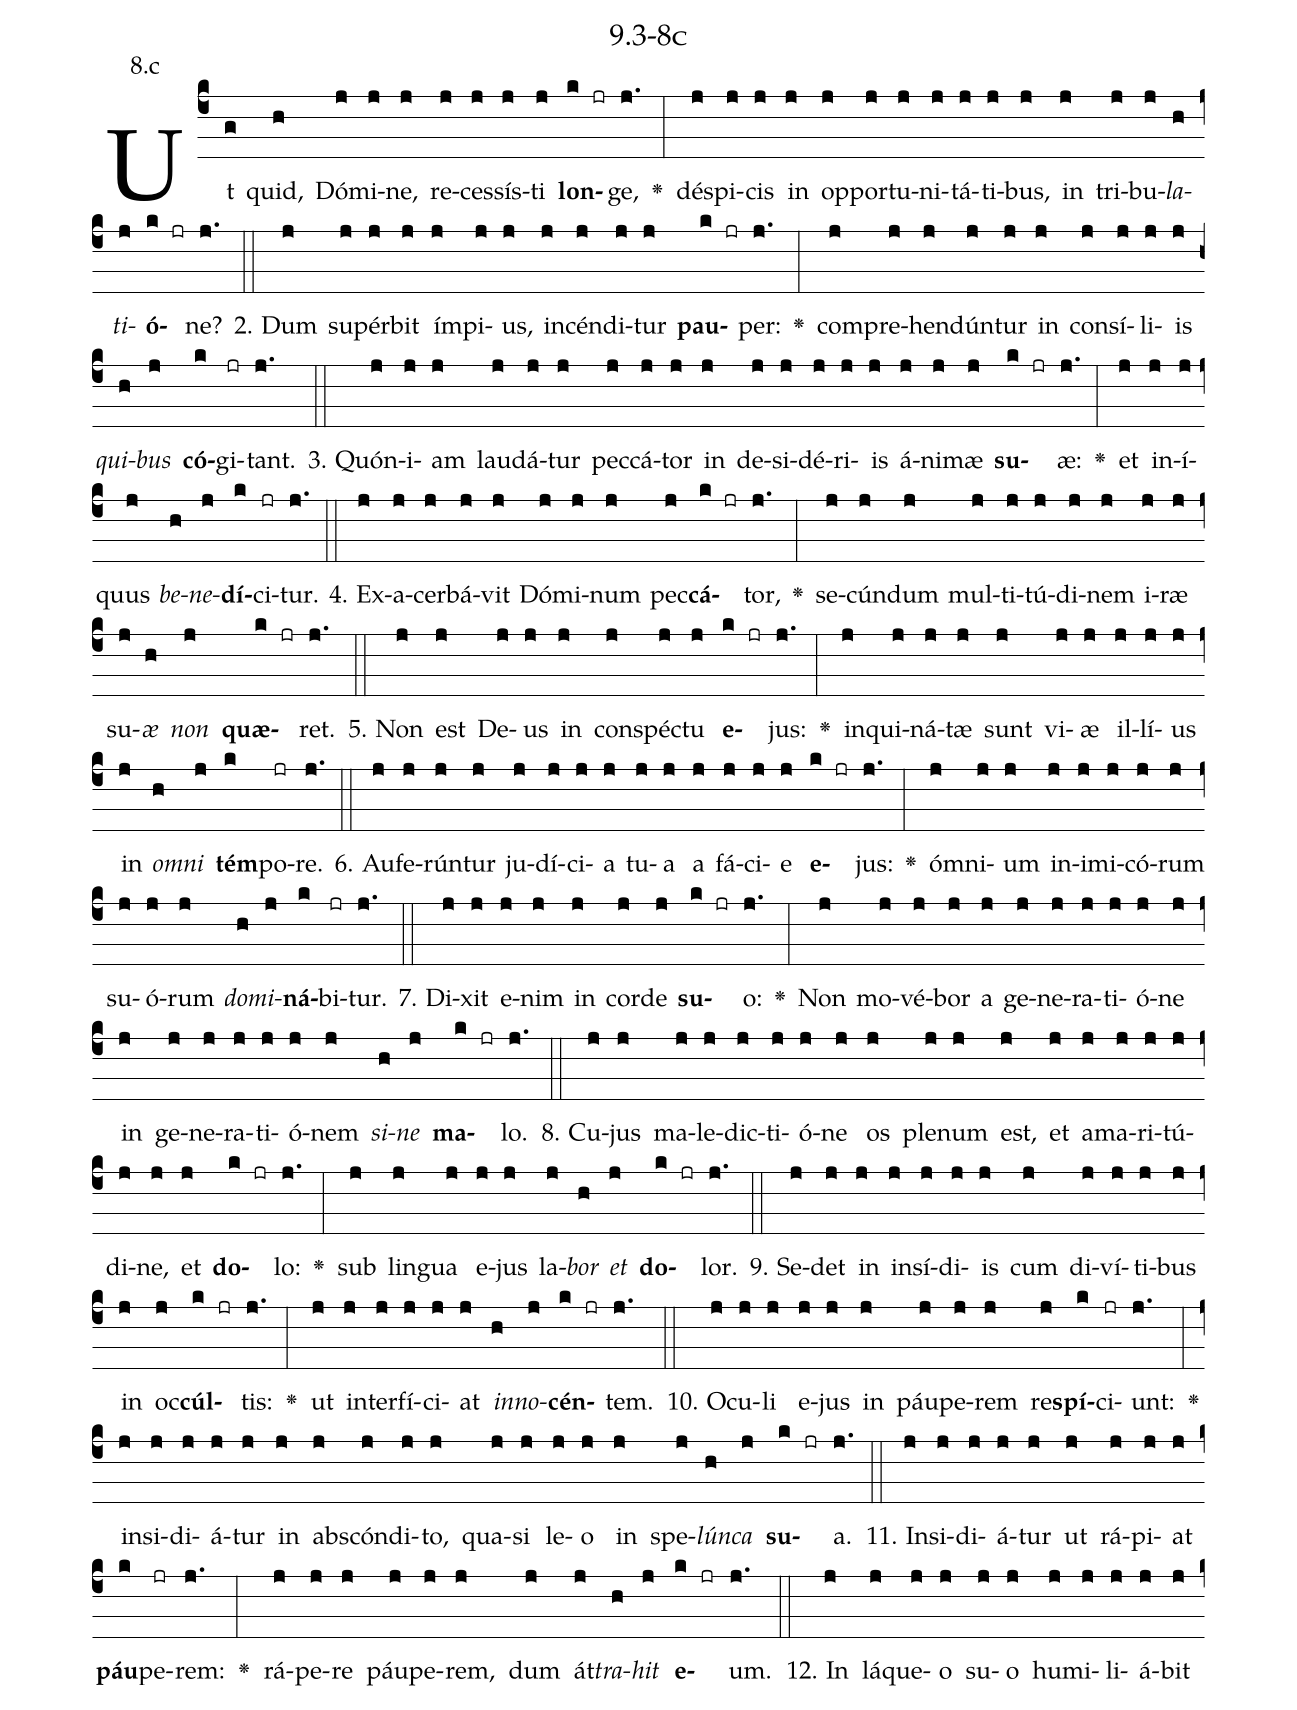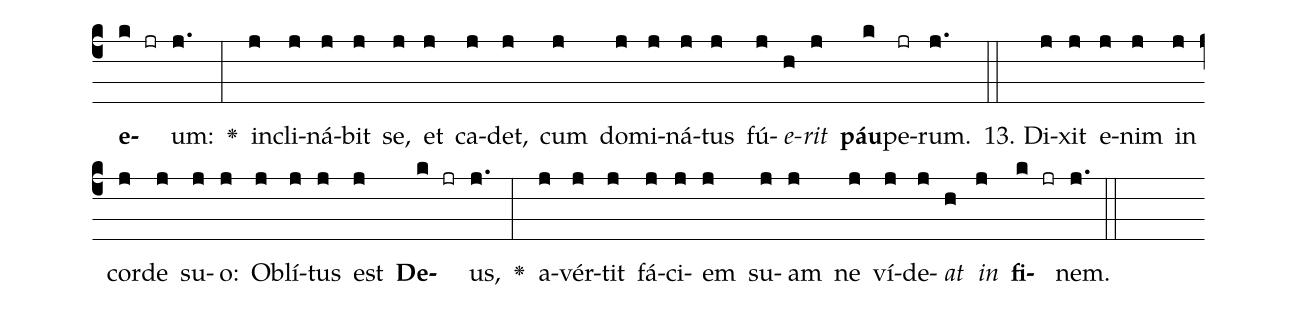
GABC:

name: 9.3-8c;
annotation: 8.c;
%%
(c4)Ut(g) quid,(h) Dó(j)mi(j)ne,(j) re(j)ces(j)sís(j)ti(j) <b>lon</b>(k jr)ge,(j.) <v>\greheightstar</v>(:) dé(j)spi(j)cis(j) in(j) op(j)por(j)tu(j)ni(j)tá(j)ti(j)bus,(j) in(j) tri(j)bu(j)<i>la</i>(h)<i>ti</i>(j)<b>ó</b>(k jr)ne?(j.) (::)
2. Dum(j) su(j)pér(j)bit(j) ím(j)pi(j)us,(j) in(j)cén(j)di(j)tur(j) <b>pau</b>(k jr)per:(j.) <v>\greheightstar</v>(:) com(j)pre(j)hen(j)dún(j)tur(j) in(j) con(j)sí(j)li(j)is(j) <i>qui</i>(h)<i>bus</i>(j) <b>có</b>(k)gi(jr)tant.(j.) (::)
3. Quón(j)i(j)am(j) lau(j)dá(j)tur(j) pec(j)cá(j)tor(j) in(j) de(j)si(j)dé(j)ri(j)is(j) á(j)ni(j)mæ(j) <b>su</b>(k jr)æ:(j.) <v>\greheightstar</v>(:) et(j) in(j)í(j)quus(j) <i>be</i>(h)<i>ne</i>(j)<b>dí</b>(k)ci(jr)tur.(j.) (::)
4. Ex(j)a(j)cer(j)bá(j)vit(j) Dó(j)mi(j)num(j) pec(j)<b>cá</b>(k jr)tor,(j.) <v>\greheightstar</v>(:) se(j)cún(j)dum(j) mul(j)ti(j)tú(j)di(j)nem(j) i(j)ræ(j) su(j)<i>æ</i>(h) <i>non</i>(j) <b>quæ</b>(k jr)ret.(j.) (::)
5. Non(j) est(j) De(j)us(j) in(j) con(j)spéc(j)tu(j) <b>e</b>(k jr)jus:(j.) <v>\greheightstar</v>(:) in(j)qui(j)ná(j)tæ(j) sunt(j) vi(j)æ(j) il(j)lí(j)us(j) in(j) <i>om</i>(h)<i>ni</i>(j) <b>tém</b>(k)po(jr)re.(j.) (::)
6. Au(j)fe(j)rún(j)tur(j) ju(j)dí(j)ci(j)a(j) tu(j)a(j) a(j) fá(j)ci(j)e(j) <b>e</b>(k jr)jus:(j.) <v>\greheightstar</v>(:) óm(j)ni(j)um(j) in(j)i(j)mi(j)có(j)rum(j) su(j)ó(j)rum(j) <i>do</i>(h)<i>mi</i>(j)<b>ná</b>(k)bi(jr)tur.(j.) (::)
7. Di(j)xit(j) e(j)nim(j) in(j) cor(j)de(j) <b>su</b>(k jr)o:(j.) <v>\greheightstar</v>(:) Non(j) mo(j)vé(j)bor(j) a(j) ge(j)ne(j)ra(j)ti(j)ó(j)ne(j) in(j) ge(j)ne(j)ra(j)ti(j)ó(j)nem(j) <i>si</i>(h)<i>ne</i>(j) <b>ma</b>(k jr)lo.(j.) (::)
8. Cu(j)jus(j) ma(j)le(j)dic(j)ti(j)ó(j)ne(j) os(j) ple(j)num(j) est,(j) et(j) a(j)ma(j)ri(j)tú(j)di(j)ne,(j) et(j) <b>do</b>(k jr)lo:(j.) <v>\greheightstar</v>(:) sub(j) lin(j)gua(j) e(j)jus(j) la(j)<i>bor</i>(h) <i>et</i>(j) <b>do</b>(k jr)lor.(j.) (::)
9. Se(j)det(j) in(j) in(j)sí(j)di(j)is(j) cum(j) di(j)ví(j)ti(j)bus(j) in(j) oc(j)<b>cúl</b>(k jr)tis:(j.) <v>\greheightstar</v>(:) ut(j) in(j)ter(j)fí(j)ci(j)at(j) <i>in</i>(h)<i>no</i>(j)<b>cén</b>(k jr)tem.(j.) (::)
10. O(j)cu(j)li(j) e(j)jus(j) in(j) páu(j)pe(j)rem(j) re(j)<b>spí</b>(k)ci(jr)unt:(j.) <v>\greheightstar</v>(:) in(j)si(j)di(j)á(j)tur(j) in(j) abs(j)cón(j)di(j)to,(j) qua(j)si(j) le(j)o(j) in(j) spe(j)<i>lún</i>(h)<i>ca</i>(j) <b>su</b>(k jr)a.(j.) (::)
11. In(j)si(j)di(j)á(j)tur(j) ut(j) rá(j)pi(j)at(j) <b>páu</b>(k)pe(jr)rem:(j.) <v>\greheightstar</v>(:) rá(j)pe(j)re(j) páu(j)pe(j)rem,(j) dum(j) át(j)<i>tra</i>(h)<i>hit</i>(j) <b>e</b>(k jr)um.(j.) (::)
12. In(j) lá(j)que(j)o(j) su(j)o(j) hu(j)mi(j)li(j)á(j)bit(j) <b>e</b>(k jr)um:(j.) <v>\greheightstar</v>(:) in(j)cli(j)ná(j)bit(j) se,(j) et(j) ca(j)det,(j) cum(j) do(j)mi(j)ná(j)tus(j) fú(j)<i>e</i>(h)<i>rit</i>(j) <b>páu</b>(k)pe(jr)rum.(j.) (::)
13. Di(j)xit(j) e(j)nim(j) in(j) cor(j)de(j) su(j)o:(j) Ob(j)lí(j)tus(j) est(j) <b>De</b>(k jr)us,(j.) <v>\greheightstar</v>(:) a(j)vér(j)tit(j) fá(j)ci(j)em(j) su(j)am(j) ne(j) ví(j)de(j)<i>at</i>(h) <i>in</i>(j) <b>fi</b>(k jr)nem.(j.) (::)
